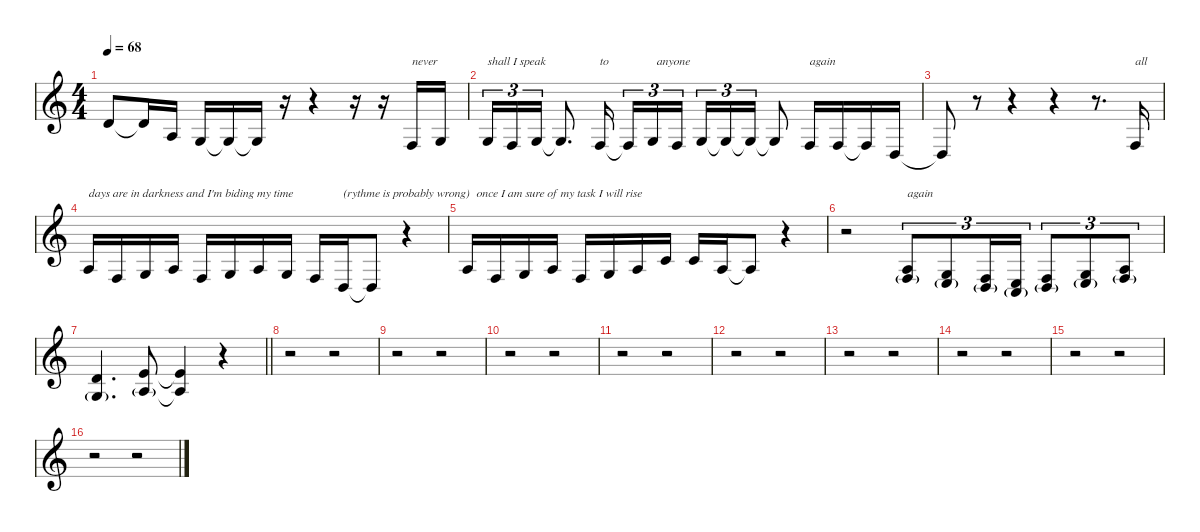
\defaultSystemsLayout 4
\hideDynamics
\bracketExtendMode nobrackets
\singleTrackTrackNamePolicy hidden
\multiTrackTrackNamePolicy hidden
\firstSystemTrackNameMode fullname
\firstSystemTrackNameOrientation horizontal
\otherSystemsTrackNameOrientation horizontal
\track ("Mikael Akerfeldt (vocal)" "led.synth.") {instrument lead2sawtooth}
\staff {score}
\tuning (E4 B3 G3 D3 A2 E2)
\ts (4 4)
\tempo 68
\clef g2
\ks c
12.4{t}.8{dy f beam Up} 12.4{t}.16{beam Up} 7.4.16{beam Up} 5.4.16{beam Up} 5.4{t}.16{beam Up} 5.4{t}.16{beam Up} r.16{beam Up} r.4{beam Up} r.16{beam Up} r.16{beam Up} 3.4.16{txt "never" beam Up} 5.4.16{beam Up} |
5.4.16{tu (3 2) txt "shall I speak" beam Up} 3.4.16{tu (3 2) beam Up} 5.4.16{tu (3 2) beam Up} 5.4{t}.8{d beam Up} 3.4.16{txt "to                anyone         " beam Up} 3.4{t}.16{tu (3 2) beam Up} 5.4.16{tu (3 2) beam Up} 3.4.16{tu (3 2) beam Up} 5.4.16{tu (3 2) beam Up} 5.4{t}.16{tu (3 2) beam Up} 5.4{t}.16{tu (3 2) beam Up} 5.4{t}.8{beam Up} 3.4.16{txt "again" beam Up} 3.4.16{beam Up} 3.4{t}.16{beam Up} 0.4.16{beam Up} |
0.4{t}.8{beam Up} r.8{beam Up} r.4{beam Up} r.4{beam Up} r.8{d beam Up} 3.4.16{txt "all " beam Up} |
7.4.16{txt "days are in darkness and I'm biding my time" beam Up} 3.4.16{beam Up} 5.4.16{beam Up} 7.4.16{beam Up} 3.4.16{beam Up} 5.4.16{beam Up} 7.4.16{beam Up} 5.4.16{beam Up} 3.4.16{beam Up} 0.4.16{txt "(rythme is probably wrong)" beam Up} 0.4{t}.8{beam Up} r.4{beam Up} |
7.4.16{txt "   once I am sure of my task I will rise" beam Up} 3.4.16{beam Up} 5.4.16{beam Up} 7.4.16{beam Up} 3.4.16{beam Up} 5.4.16{beam Up} 7.4.16{beam Up} 10.4.16{beam Up} 10.4.16{beam Up} 7.4.16{beam Up} 7.4{t}.8{beam Up} r.4{beam Up} |
r.2{beam Down} (7.4 8.5{g}).8{tu (3 2) txt "again" beam Up} (5.4 7.5{g}).8{tu (3 2) beam Up} (3.4 5.5{g}).16{tu (3 2) beam Up} (2.4 3.5{g}).16{tu (3 2) beam Up} (3.4 5.5{g}).8{tu (3 2) beam Up} (5.4 7.5{g}).8{tu (3 2) beam Up} (7.4 8.5{g}).8{tu (3 2) beam Up} |
\section ("" "")
\barLineRight lightlight
(7.3 5.4{g}).4{d beam Up} (9.3 7.4{g}).8{beam Up} (9.3{t} 7.4{t}).4{beam Up} r.4{beam Up} |
r.2{beam Down} r.2{beam Down} |
r.2{beam Down} r.2{beam Down} |
r.2{beam Down} r.2{beam Down} |
r.2{beam Down} r.2{beam Down} |
r.2{beam Down} r.2{beam Down} |
r.2{beam Down} r.2{beam Down} |
r.2{beam Down} r.2{beam Down} |
r.2{beam Down} r.2{beam Down} |
r.2{beam Down} r.2{beam Down}
